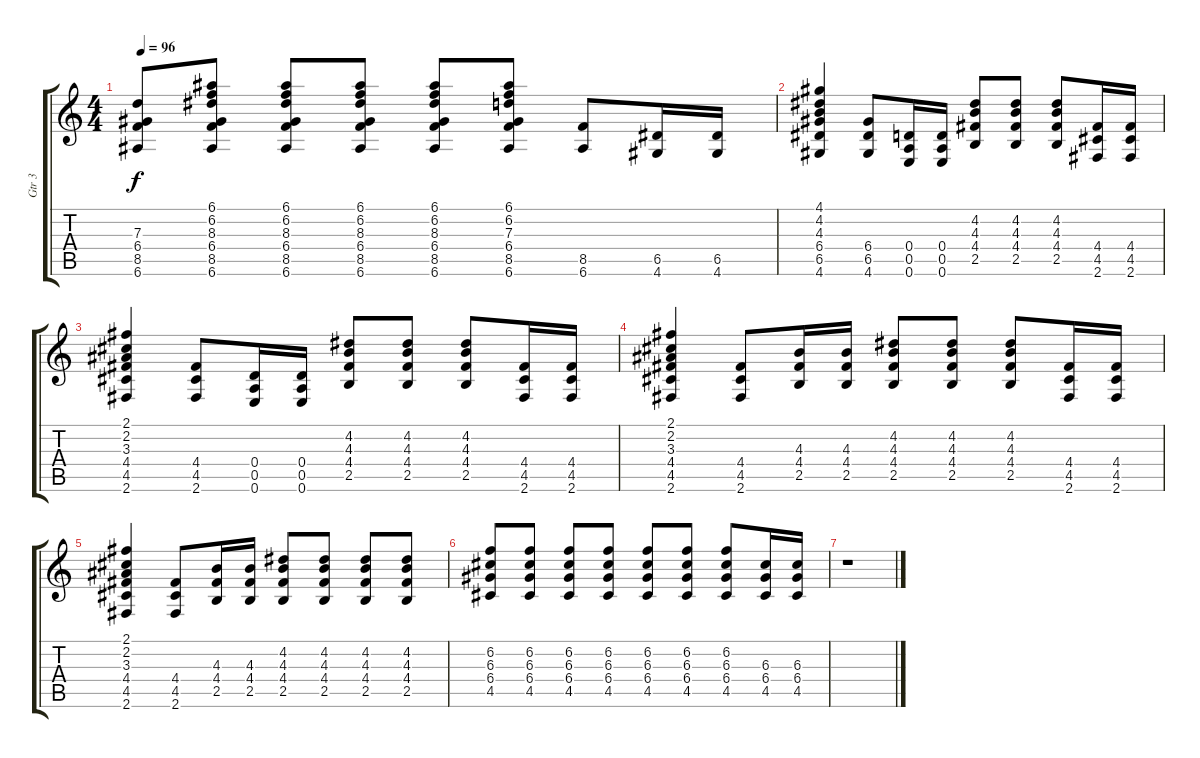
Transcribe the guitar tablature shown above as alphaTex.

\track ("Gtr 3" "Gtr 3") {instrument distortionguitar}
\staff {score tabs}
\tuning (E4 B3 G3 D3 A2 E2) {hide}
\ts (4 4)
\tempo 96
\clef g2
\ks c
(7.3 6.4 8.5 6.6).8{dy f} (6.1 6.2 8.3 6.4 8.5 6.6).8 (6.1 6.2 8.3 6.4 8.5 6.6).8 (6.1 6.2 8.3 6.4 8.5 6.6).8 (6.1 6.2 8.3 6.4 8.5 6.6).8 (6.1 6.2 7.3 6.4 8.5 6.6).8 (8.5 6.6).8 (6.5 4.6).16 (6.5 4.6).16 |
(4.1 4.2 4.3 6.4 6.5 4.6).4 (6.4 6.5 4.6).8 (0.4 0.5 0.6).16 (0.4 0.5 0.6).16 (4.2 4.3 4.4 2.5).8 (4.2 4.3 4.4 2.5).8 (4.2 4.3 4.4 2.5).8 (4.4 4.5 2.6).16 (4.4 4.5 2.6).16 |
(2.1 2.2 3.3 4.4 4.5 2.6).4 (4.4 4.5 2.6).8 (0.4 0.5 0.6).16 (0.4 0.5 0.6).16 (4.2 4.3 4.4 2.5).8 (4.2 4.3 4.4 2.5).8 (4.2 4.3 4.4 2.5).8 (4.4 4.5 2.6).16 (4.4 4.5 2.6).16 |
(2.1 2.2 3.3 4.4 4.5 2.6).4 (4.4 4.5 2.6).8 (4.3 4.4 2.5).16 (4.3 4.4 2.5).16 (4.2 4.3 4.4 2.5).8 (4.2 4.3 4.4 2.5).8 (4.2 4.3 4.4 2.5).8 (4.4 4.5 2.6).16 (4.4 4.5 2.6).16 |
(2.1 2.2 3.3 4.4 4.5 2.6).4 (4.4 4.5 2.6).8 (4.3 4.4 2.5).16 (4.3 4.4 2.5).16 (4.2 4.3 4.4 2.5).8 (4.2 4.3 4.4 2.5).8 (4.2 4.3 4.4 2.5).8 (4.2 4.3 4.4 2.5).8 |
(6.2 6.3 6.4 4.5).8 (6.2 6.3 6.4 4.5).8 (6.2 6.3 6.4 4.5).8 (6.2 6.3 6.4 4.5).8 (6.2 6.3 6.4 4.5).8 (6.2 6.3 6.4 4.5).8 (6.2 6.3 6.4 4.5).8 (6.3 6.4 4.5).16 (6.3 6.4 4.5).16 |
r.1
